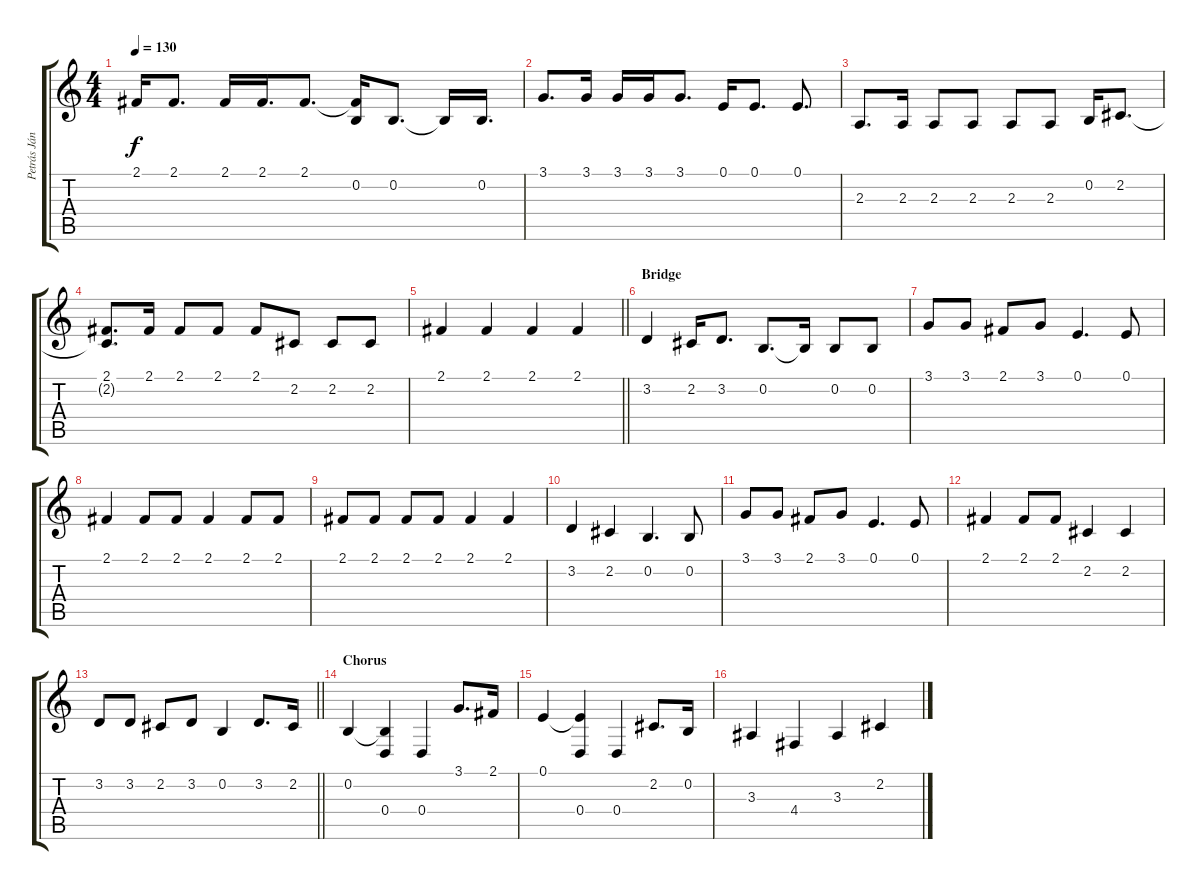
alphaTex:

\track ("Petrás János-Voice" "Petrás Ján") {instrument violin}
\staff {score tabs}
\tuning (E4 B3 G3 D3 A2 E2) {hide}
\ts (4 4)
\tempo 130
\clef g2
\ks c
2.1.16{dy f} 2.1.8{d} 2.1.16 2.1.16{d} 2.1.8{d} (2.1{t} 0.2).16 0.2.8{d} 0.2{t}.16 0.2.16{d} |
3.1.8{d} 3.1.16 3.1.16 3.1.16 3.1.8{d} 0.1.16 0.1.8{d} 0.1.8{d} |
2.3.8{d} 2.3.16 2.3.8 2.3.8 2.3.8 2.3.8 0.2.16 2.2.8{d} |
(2.1 2.2{t}).8{d} 2.1.16 2.1.8 2.1.8 2.1.8 2.2.8 2.2.8 2.2.8 |
\barLineRight lightlight
2.1.4 2.1.4 2.1.4 2.1.4 |
\section ("" "Bridge")
3.2.4 2.2.16 3.2.8{d} 0.2.8{d} 0.2{t}.16 0.2.8 0.2.8 |
3.1.8 3.1.8 2.1.8 3.1.8 0.1.4{d} 0.1.8 |
2.1.4 2.1.8 2.1.8 2.1.4 2.1.8 2.1.8 |
2.1.8 2.1.8 2.1.8 2.1.8 2.1.4 2.1.4 |
3.2.4 2.2.4 0.2.4{d} 0.2.8 |
3.1.8 3.1.8 2.1.8 3.1.8 0.1.4{d} 0.1.8 |
2.1.4 2.1.8 2.1.8 2.2.4 2.2.4 |
\barLineRight lightlight
3.2.8 3.2.8 2.2.8 3.2.8 0.2.4 3.2.8{d} 2.2.16 |
\section ("" "Chorus")
0.2.4 (0.2{t} 0.4).4 0.4.4 3.1.8{d} 2.1.16 |
0.1.4 (0.1{t} 0.4).4 0.4.4 2.2.8{d} 0.2.16 |
3.3.4 4.4.4 3.3.4 2.2.4
